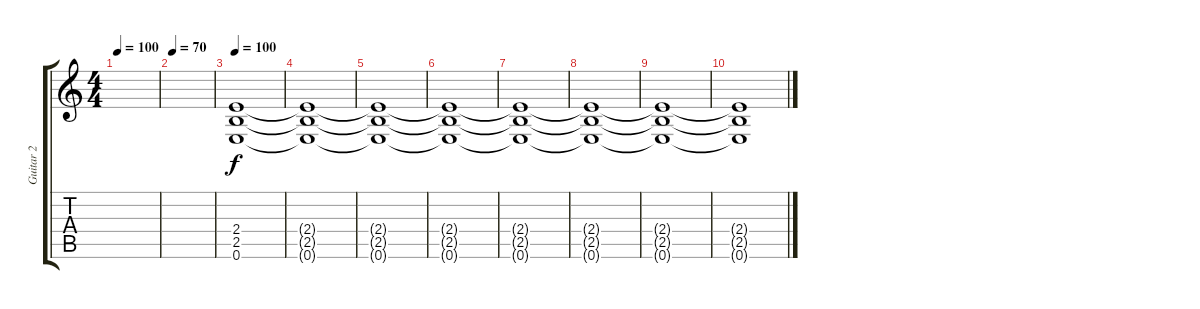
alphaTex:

\track ("Guitar 2" "Guitar 2") {instrument distortionguitar}
\staff {score tabs}
\tuning (E4 B3 G3 D3 A2 E2) {hide}
\ts (4 4)
\tempo 100
\clef g2
\ks c
|
\tempo 70
|
\tempo 100
(2.4 2.5 0.6).1 |
(2.4{t} 2.5{t} 0.6{t}).1 |
(2.4{t} 2.5{t} 0.6{t}).1 |
(2.4{t} 2.5{t} 0.6{t}).1 |
(2.4{t} 2.5{t} 0.6{t}).1 |
(2.4{t} 2.5{t} 0.6{t}).1 |
(2.4{t} 2.5{t} 0.6{t}).1 |
(2.4{t} 2.5{t} 0.6{t}).1
